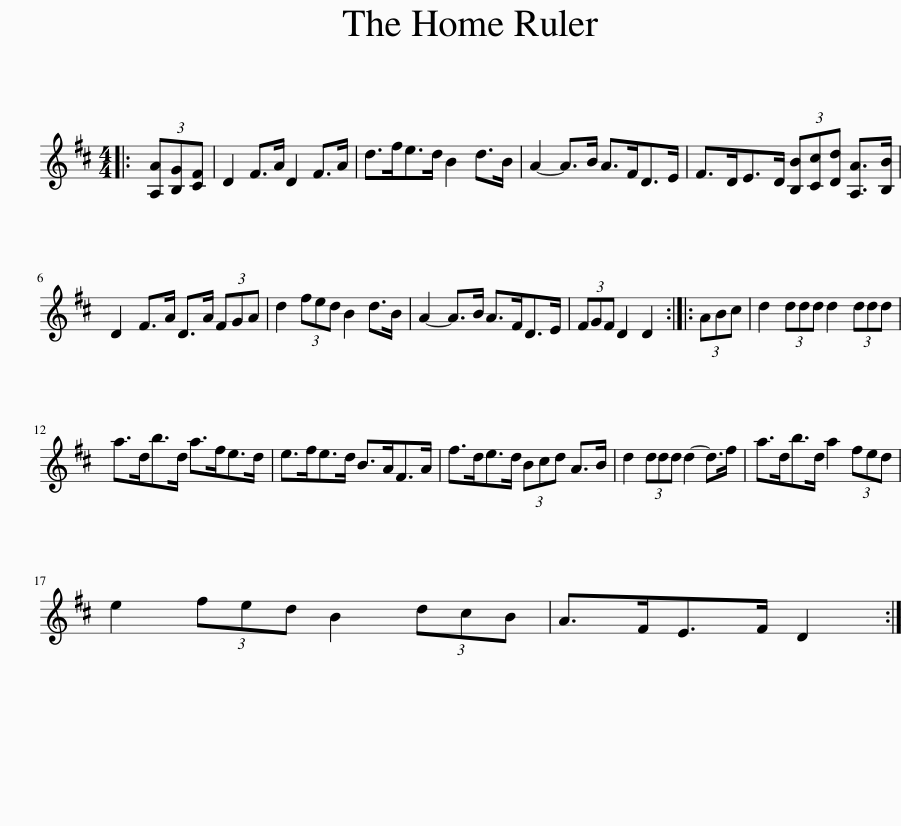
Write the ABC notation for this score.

X:1
L:1/8
M:4/4
I:linebreak $
K:D
V:1 treble
V:1
|: (3[A,A][B,G][CF] | D2 F>A D2 F>A | d>fe>d B2 d>B | A2- A>B A>FD>E | F>DE>D (3[B,B][Cc][Dd] [A,A]>[B,B] |$ %5
 D2 F>A D>A (3FGA | d2 (3fed B2 d>B | A2- A>B A>FD>E | (3FGF D2 D2 :: (3ABc | %10
 d2 (3ddd d2 (3ddd |$ a>db>d a>fe>d | e>fe>d B>AF>A | f>de>d (3Bcd A>B | d2 (3ddd d2- d>f | %15
 a>db>d a2 (3fed |$ e2 (3fed B2 (3dcB | A>FE>F D2 :| %18
